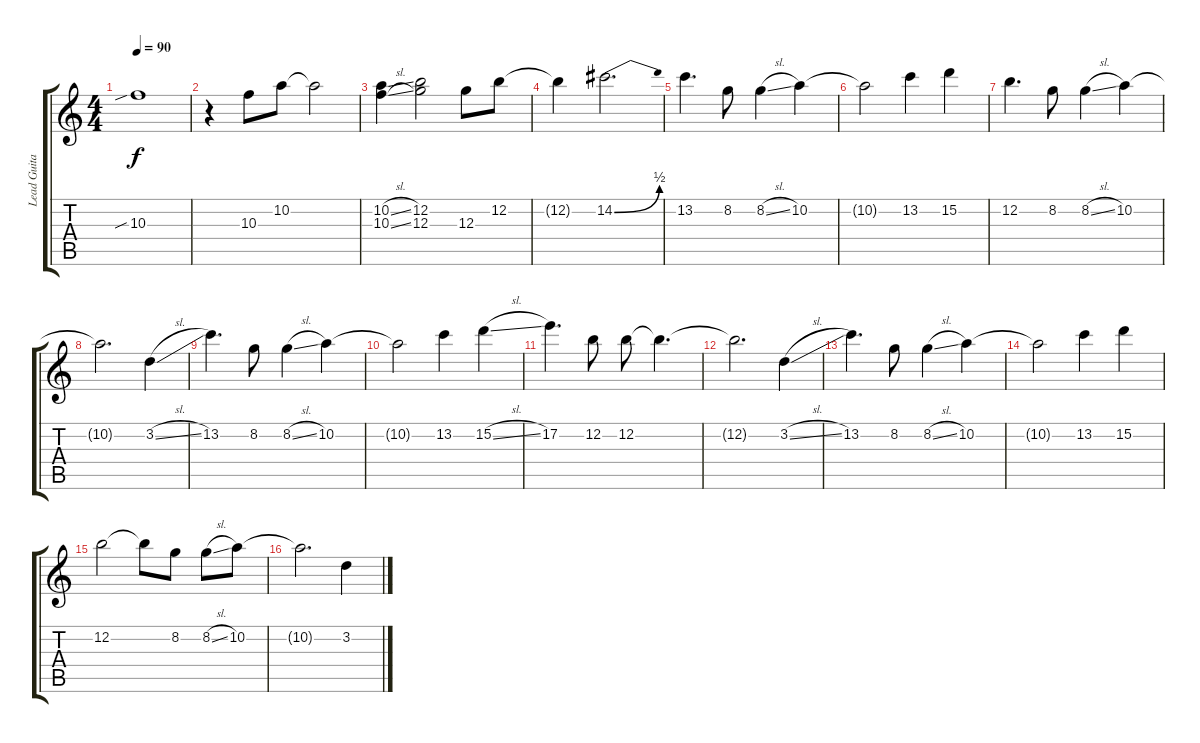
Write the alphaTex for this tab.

\track ("Lead Guitar" "Lead Guita") {instrument electricguitarjazz}
\staff {score tabs}
\tuning (E4 B3 G3 D3 A2 E2) {hide}
\ts (4 4)
\tempo 90
\clef g2
\ks c
10.3{sib}.1{dy f} |
r.4 10.3.8 10.2.8 10.2{t}.2 |
(10.2{sl} 10.3{sl}).4 (12.2 12.3).2 12.3.8 12.2.8 |
12.2{t}.4 14.2{be (bend 0 0 60 2)}.2{d} |
13.2.4{d} 8.2.8 8.2{sl}.4 10.2.4 |
10.2{t}.2 13.2.4 15.2.4 |
12.2.4{d} 8.2.8 8.2{sl}.4 10.2.4 |
10.2{t}.2{d} 3.2{sl}.4 |
13.2.4{d} 8.2.8 8.2{sl}.4 10.2.4 |
10.2{t}.2 13.2.4 15.2{sl}.4 |
17.2.4{d} 12.2.8 12.2.8 12.2{t}.4{d} |
12.2{t}.2{d} 3.2{sl}.4 |
13.2.4{d} 8.2.8 8.2{sl}.4 10.2.4 |
10.2{t}.2 13.2.4 15.2.4 |
12.2.2 12.2{t}.8 8.2.8 8.2{sl}.8 10.2.8 |
10.2{t}.2{d} 3.2{sl}.4
